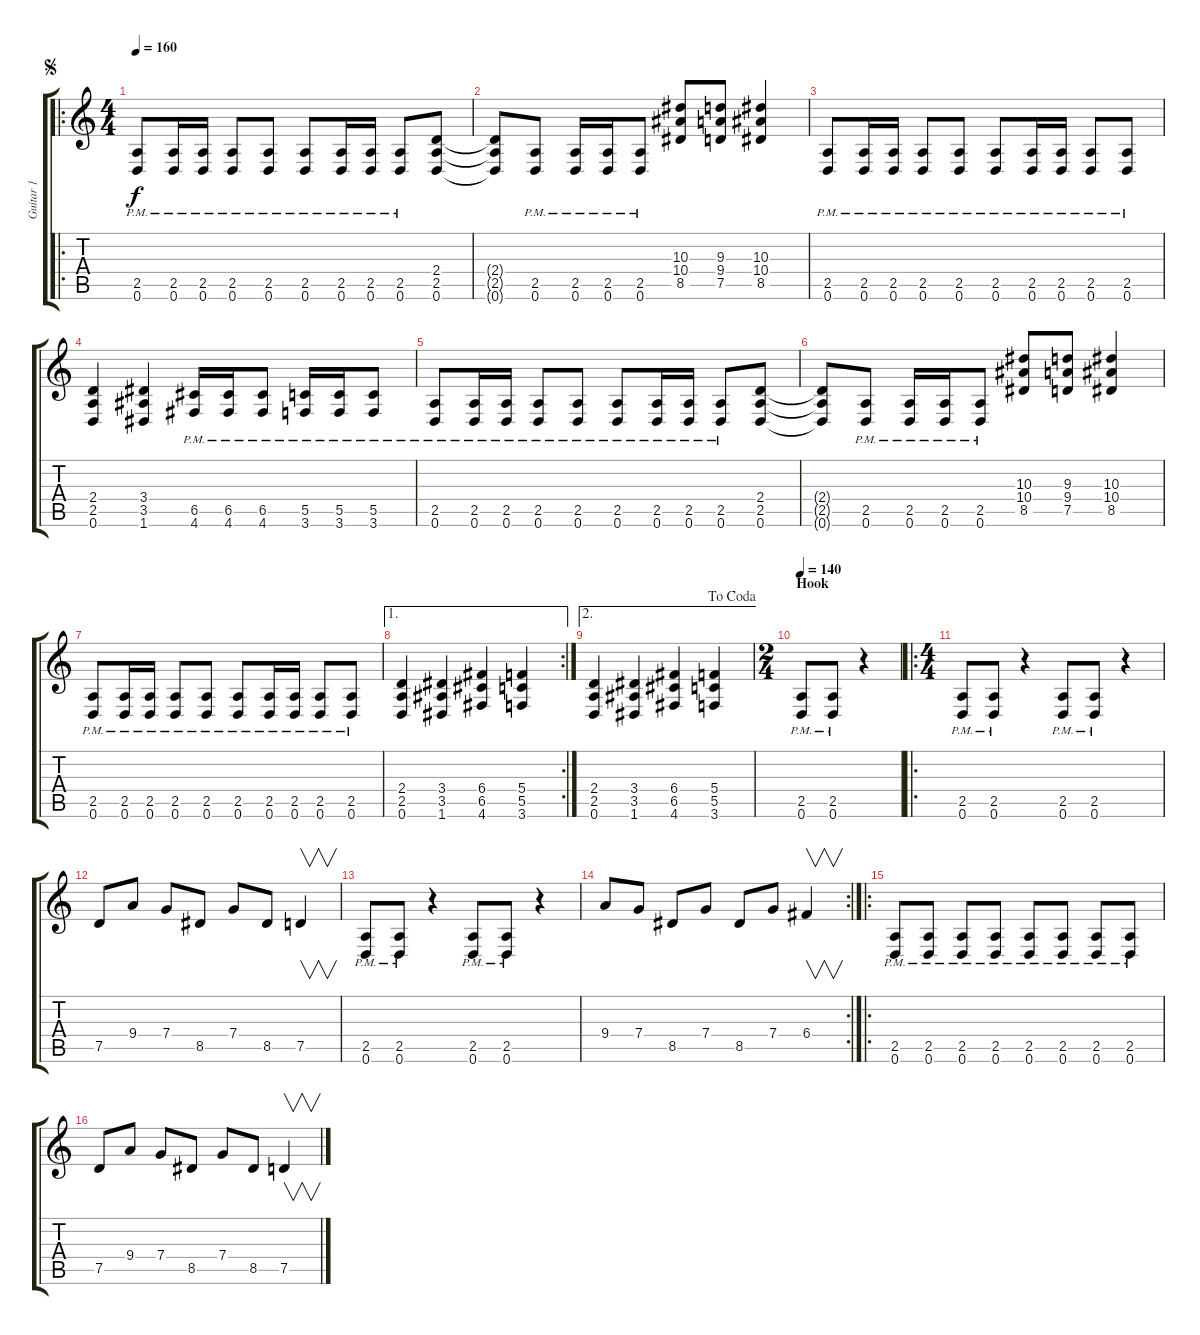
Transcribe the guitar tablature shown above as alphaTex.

\track ("Guitar 1" "Guitar 1") {instrument distortionguitar}
\staff {score tabs}
\tuning (D4 A3 F3 C3 G2 D2) {hide}
\ro
\ts (4 4)
\jump segno
\tempo 160
\clef g2
\ks c
(2.5{pm} 0.6{pm}).8{dy f} (2.5{pm} 0.6{pm}).16 (2.5{pm} 0.6{pm}).16 (2.5{pm} 0.6{pm}).8 (2.5{pm} 0.6{pm}).8 (2.5{pm} 0.6{pm}).8 (2.5{pm} 0.6{pm}).16 (2.5{pm} 0.6{pm}).16 (2.5{pm} 0.6{pm}).8 (2.4 2.5 0.6).8 |
(2.4{t} 2.5{t} 0.6{t}).8 (2.5{pm} 0.6{pm}).8 (2.5{pm} 0.6{pm}).16 (2.5{pm} 0.6{pm}).16 (2.5{pm} 0.6{pm}).8 (10.3 10.4 8.5).8 (9.3 9.4 7.5).8 (10.3 10.4 8.5).4 |
(2.5{pm} 0.6{pm}).8 (2.5{pm} 0.6{pm}).16 (2.5{pm} 0.6{pm}).16 (2.5{pm} 0.6{pm}).8 (2.5{pm} 0.6{pm}).8 (2.5{pm} 0.6{pm}).8 (2.5{pm} 0.6{pm}).16 (2.5{pm} 0.6{pm}).16 (2.5{pm} 0.6{pm}).8 (2.5{pm} 0.6{pm}).8 |
(2.4 2.5 0.6).4 (3.4 3.5 1.6).4 (6.5{pm} 4.6{pm}).16 (6.5{pm} 4.6{pm}).16 (6.5{pm} 4.6{pm}).8 (5.5{pm} 3.6{pm}).16 (5.5{pm} 3.6{pm}).16 (5.5{pm} 3.6{pm}).8 |
(2.5{pm} 0.6{pm}).8 (2.5{pm} 0.6{pm}).16 (2.5{pm} 0.6{pm}).16 (2.5{pm} 0.6{pm}).8 (2.5{pm} 0.6{pm}).8 (2.5{pm} 0.6{pm}).8 (2.5{pm} 0.6{pm}).16 (2.5{pm} 0.6{pm}).16 (2.5{pm} 0.6{pm}).8 (2.4 2.5 0.6).8 |
(2.4{t} 2.5{t} 0.6{t}).8 (2.5{pm} 0.6{pm}).8 (2.5{pm} 0.6{pm}).16 (2.5{pm} 0.6{pm}).16 (2.5{pm} 0.6{pm}).8 (10.3 10.4 8.5).8 (9.3 9.4 7.5).8 (10.3 10.4 8.5).4 |
(2.5{pm} 0.6{pm}).8 (2.5{pm} 0.6{pm}).16 (2.5{pm} 0.6{pm}).16 (2.5{pm} 0.6{pm}).8 (2.5{pm} 0.6{pm}).8 (2.5{pm} 0.6{pm}).8 (2.5{pm} 0.6{pm}).16 (2.5{pm} 0.6{pm}).16 (2.5{pm} 0.6{pm}).8 (2.5{pm} 0.6{pm}).8 |
\ae 1
\rc 2
(2.4 2.5 0.6).4 (3.4 3.5 1.6).4 (6.4 6.5 4.6).4 (5.4 5.5 3.6).4 |
\ae 2
\jump dacoda
(2.4 2.5 0.6).4 (3.4 3.5 1.6).4 (6.4 6.5 4.6).4 (5.4 5.5 3.6).4 |
\ts (2 4)
\section ("" "Hook")
\tempo 140
(2.5{pm} 0.6{pm}).8 (2.5{pm} 0.6{pm}).8 r.4 |
\ro
\ts (4 4)
(2.5{pm} 0.6{pm}).8 (2.5{pm} 0.6{pm}).8 r.4 (2.5{pm} 0.6{pm}).8 (2.5{pm} 0.6{pm}).8 r.4 |
7.5.8 9.4.8 7.4.8 8.5.8 7.4.8 8.5.8 7.5.4{v} |
(2.5{pm} 0.6{pm}).8 (2.5{pm} 0.6{pm}).8 r.4 (2.5{pm} 0.6{pm}).8 (2.5{pm} 0.6{pm}).8 r.4 |
\rc 2
9.4.8 7.4.8 8.5.8 7.4.8 8.5.8 7.4.8 6.4.4{v} |
\ro
(2.5{pm} 0.6{pm}).8 (2.5{pm} 0.6{pm}).8 (2.5{pm} 0.6{pm}).8 (2.5{pm} 0.6{pm}).8 (2.5{pm} 0.6{pm}).8 (2.5{pm} 0.6{pm}).8 (2.5{pm} 0.6{pm}).8 (2.5{pm} 0.6{pm}).8 |
7.5.8 9.4.8 7.4.8 8.5.8 7.4.8 8.5.8 7.5.4{v}
